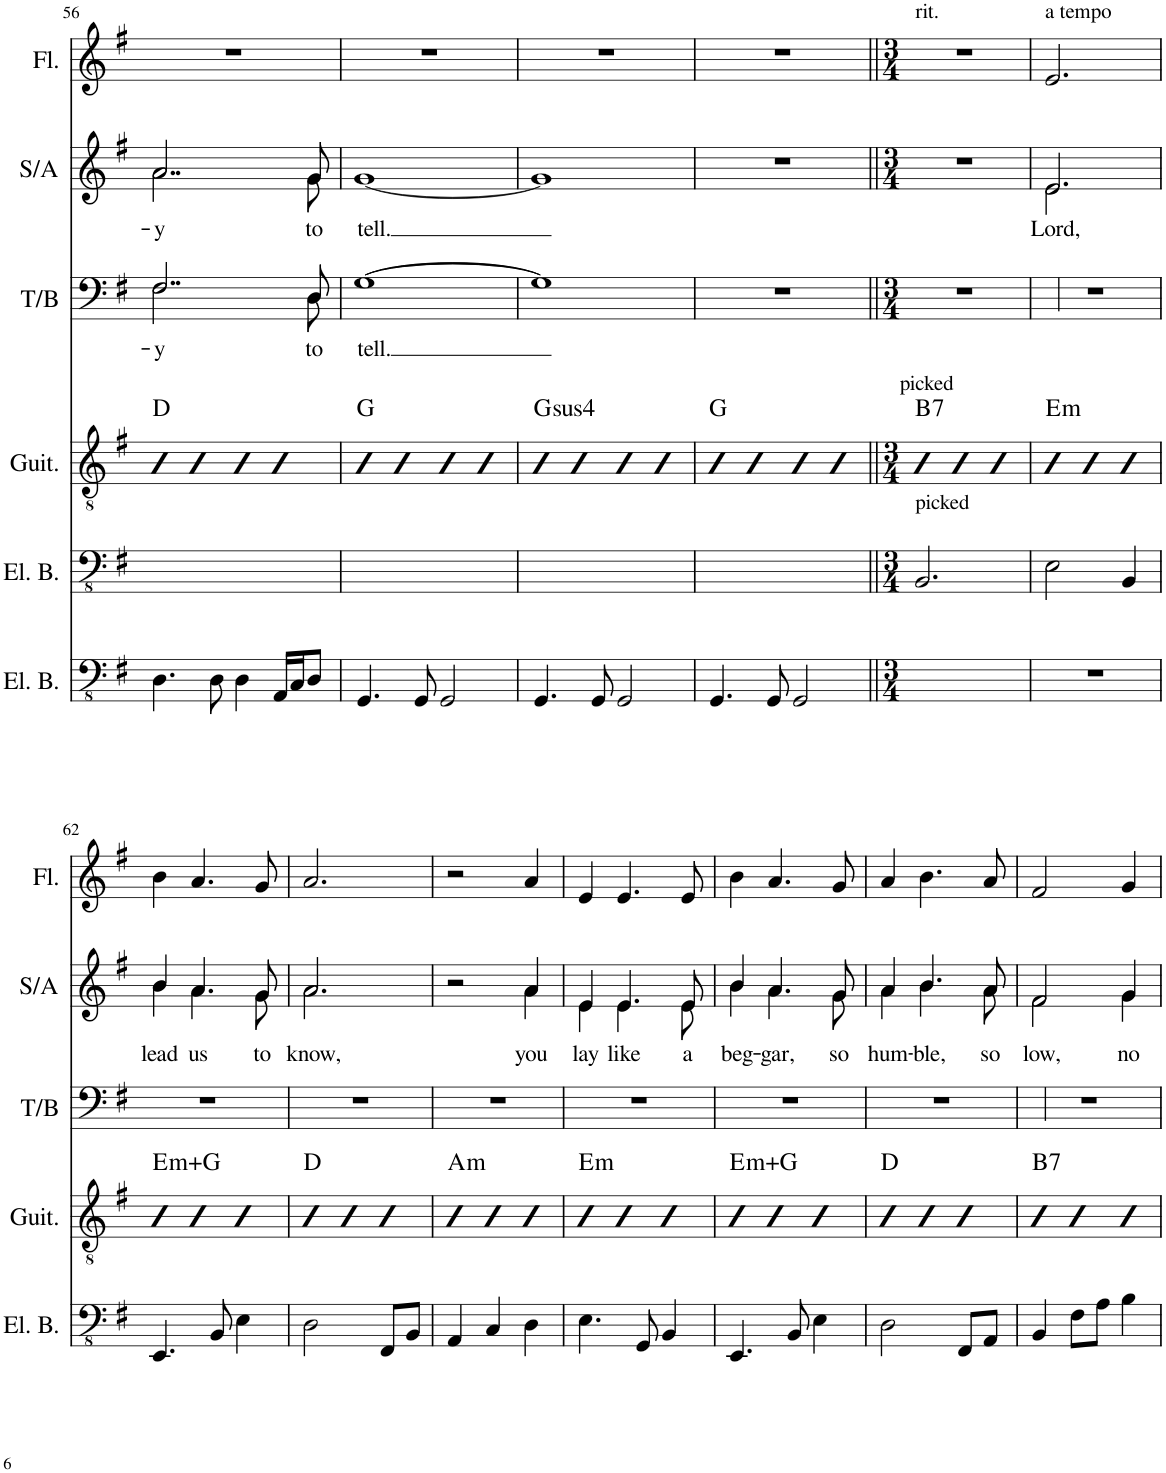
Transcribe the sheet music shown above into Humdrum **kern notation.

**kern	**kern	**kern	**harte	**kern	**text	**kern	**text	**kern
*part6	*part5	*part4	*part4	*part3	*part3	*part2	*part2	*part1
*staff6	*staff5	*staff4	*	*staff3	*staff3	*staff2	*staff2	*staff1
*I"Electric Bass	*I"Electric Bass	*I"Acoustic Guitar	*	*I"Tenor/Bass	*	*I"Soprano/Alto	*	*I"Flute
*I'El. B.	*I'El. B.	*I'Guit.	*	*I'T/B	*	*I'S/A	*	*I'Fl.
!!LO:PB:g=z
*clefFv4	*clefFv4	*clefGv2	*	*clefF4	*	*clefG2	*	*clefG2
*k[f#]	*k[f#]	*k[f#]	*	*k[f#]	*	*k[f#]	*	*k[f#]
*M4/4	*M4/4	*M4/4	*	*M4/4	*	*M4/4	*	*M4/4
=56	=56	=56	=56	=56	=56	=56	=56	=56
!	!	!	!	!	!LO:LY:b	!	!LO:LY:b	!
*	*	*	*	*^	*	*^	*	*
4.DD\	1ryy	4B	D:maj	2..F#/	2..F#\	-y	2..a/	2..a\	-y	1r
.	.	4B	.	.	.	.	.	.	.	.
8DD\	.	.	.	.	.	.	.	.	.	.
4DD\	.	4B	.	.	.	.	.	.	.	.
16AAA/LL	.	4B	.	.	.	.	.	.	.	.
16CC/J	.	.	.	.	.	.	.	.	.	.
!	!	!	!	!	!	!LO:LY:b	!	!	!LO:LY:b	!
8DD/J	.	.	.	8D/	8D\	to	8g/	8g\	to	.
=57	=57	=57	=57	=57	=57	=57	=57	=57	=57	=57
!	!	!	!	!	!	!LO:LY:b	!	!	!LO:LY:b	!
4.GGG/	1ryy	4B	G:maj	[1G	[1G	tell.	[1g	[1g	tell.	1r
.	.	4B	.	.	.	.	.	.	.	.
8GGG/	.	.	.	.	.	.	.	.	.	.
2GGG/	.	4B	.	.	.	.	.	.	.	.
.	.	4B	.	.	.	.	.	.	.	.
=58	=58	=58	=58	=58	=58	=58	=58	=58	=58	=58
!	!	!	!LO:H:kt=4	!	!	!	!	!	!	!
4.GGG/	1ryy	4B	G:sus4	1G]	1G]	.	1g]	1g]	.	1r
.	.	4B	.	.	.	.	.	.	.	.
8GGG/	.	.	.	.	.	.	.	.	.	.
2GGG/	.	4B	.	.	.	.	.	.	.	.
.	.	4B	.	.	.	.	.	.	.	.
=59	=59	=59	=59	=59	=59	=59	=59	=59	=59	=59
4.GGG/	1ryy	4B	G:maj	1r	1ryy	.	1r	1ryy	.	1r
.	.	4B	.	.	.	.	.	.	.	.
8GGG/	.	.	.	.	.	.	.	.	.	.
2GGG/	.	4B	.	.	.	.	.	.	.	.
.	.	4B	.	.	.	.	.	.	.	.
=60||	=60||	=60||	=60||	=60||	=60||	=60||	=60||	=60||	=60||	=60||
*M3/4	*M3/4	*M3/4	*	*M3/4	*	*	*M3/4	*	*	*M3/4
!	!	!	!	!	!	!	!	!	!	!LO:TX:a:t=rit.
!	!	!LO:TX:a:t=picked	!	!	!	!	!	!	!	!
!	!LO:TX:a:t=picked	!	!LO:H:kt=7	!	!	!	!	!	!	!
2.ryy	2.BBB/	4B	B:7	2.r	2.ryy	.	2.r	2.ryy	.	2.r
.	.	4B	.	.	.	.	.	.	.	.
.	.	4B	.	.	.	.	.	.	.	.
=61	=61	=61	=61	=61	=61	=61	=61	=61	=61	=61
*	*	*	*	*	*^	*	*	*	*	*
!	!	!	!	!	!	!	!	!	!	!	!LO:TX:a:t=a tempo
!	!	!	!LO:H:kt=m	!	!	!	!	!	!	!LO:LY:b	!
2.r	2EE\	4B	E:min	2.r	2.ryy	4AA/	.	2.e/	2.e\	Lord,	2.e/
.	.	4B	.	.	.	2ryy	.	.	.	.	.
.	4BBB/	4B	.	.	.	.	.	.	.	.	.
*	*	*	*	*	*v	*v	*	*	*	*	*
!!LO:LB:g=z
=62	=62	=62	=62	=62	=62	=62	=62	=62	=62	=62
!	!	!	!LO:H:kt=m	!	!	!	!	!	!LO:LY:b	!
2.r	4.EEE/	4B	E:min	2.r	2.ryy	.	4b/	4b\	lead	4b\
!	!	!	!	!	!	!	!	!	!LO:LY:b	!
.	.	4B	.	.	.	.	4.a/	4.a\	us	4.a/
.	8BBB/	.	.	.	.	.	.	.	.	.
.	4EE\	4B	.	.	.	.	.	.	.	.
!	!	!	!	!	!	!	!	!	!LO:LY:b	!
.	.	.	.	.	.	.	8g/	8g\	to	8g/
=63	=63	=63	=63	=63	=63	=63	=63	=63	=63	=63
!	!	!	!	!	!	!	!	!	!LO:LY:b	!
2.r	2DD\	4B	D:maj	2.r	2.ryy	.	2.a/	2.a\	know,	2.a/
.	.	4B	.	.	.	.	.	.	.	.
.	8FFF#/L	4B	.	.	.	.	.	.	.	.
.	8BBB/J	.	.	.	.	.	.	.	.	.
=64	=64	=64	=64	=64	=64	=64	=64	=64	=64	=64
!	!	!	!LO:H:kt=m	!	!	!	!	!	!	!
2.r	4AAA/	4B	A:min	2.r	2.ryy	.	2r	2ryy	.	2r
.	4CC/	4B	.	.	.	.	.	.	.	.
!	!	!	!	!	!	!	!	!	!LO:LY:b	!
.	4DD\	4B	.	.	.	.	4a/	4a\	you	4a/
=65	=65	=65	=65	=65	=65	=65	=65	=65	=65	=65
!	!	!	!LO:H:kt=m	!	!	!	!	!	!LO:LY:b	!
2.r	4.EE\	4B	E:min	2.r	2.ryy	.	4e/	4e\	lay	4e/
!	!	!	!	!	!	!	!	!	!LO:LY:b	!
.	.	4B	.	.	.	.	4.e/	4.e\	like	4.e/
.	8GGG/	.	.	.	.	.	.	.	.	.
.	4BBB/	4B	.	.	.	.	.	.	.	.
!	!	!	!	!	!	!	!	!	!LO:LY:b	!
.	.	.	.	.	.	.	8e/	8e\	a	8e/
=66	=66	=66	=66	=66	=66	=66	=66	=66	=66	=66
!	!	!	!LO:H:kt=m	!	!	!	!	!	!LO:LY:b	!
2.r	4.EEE/	4B	E:min	2.r	2.ryy	.	4b/	4b\	beg-	4b\
!	!	!	!	!	!	!	!	!	!LO:LY:b	!
.	.	4B	.	.	.	.	4.a/	4.a\	-gar,	4.a/
.	8BBB/	.	.	.	.	.	.	.	.	.
.	4EE\	4B	.	.	.	.	.	.	.	.
!	!	!	!	!	!	!	!	!	!LO:LY:b	!
.	.	.	.	.	.	.	8g/	8g\	so	8g/
=67	=67	=67	=67	=67	=67	=67	=67	=67	=67	=67
!	!	!	!	!	!	!	!	!	!LO:LY:b	!
2.r	2DD\	4B	D:maj	2.r	2.ryy	.	4a/	4a\	hum-	4a/
!	!	!	!	!	!	!	!	!	!LO:LY:b	!
.	.	4B	.	.	.	.	4.b/	4.b\	-ble,	4.b\
.	8FFF#/L	4B	.	.	.	.	.	.	.	.
!	!	!	!	!	!	!	!	!	!LO:LY:b	!
.	8AAA/J	.	.	.	.	.	8a/	8a\	so	8a/
=68	=68	=68	=68	=68	=68	=68	=68	=68	=68	=68
*	*	*	*	*	*^	*	*	*	*	*
!	!	!	!LO:H:kt=7	!	!	!	!	!	!	!LO:LY:b	!
2.r	4BBB/	4B	B:7	2.r	2.ryy	4AA/	.	2f#/	2f#\	low,	2f#/
.	8FF#\L	4B	.	.	.	2ryy	.	.	.	.	.
.	8AA\J	.	.	.	.	.	.	.	.	.	.
!	!	!	!	!	!	!	!	!	!	!LO:LY:b	!
.	4BB\	4B	.	.	.	.	.	4g/	4g\	no	4g/
*	*	*	*	*v	*v	*v	*	*	*	*	*
*	*	*	*	*	*	*v	*v	*	*
=	=	=	=	=	=	=	=	=
*-	*-	*-	*-	*-	*-	*-	*-	*-
